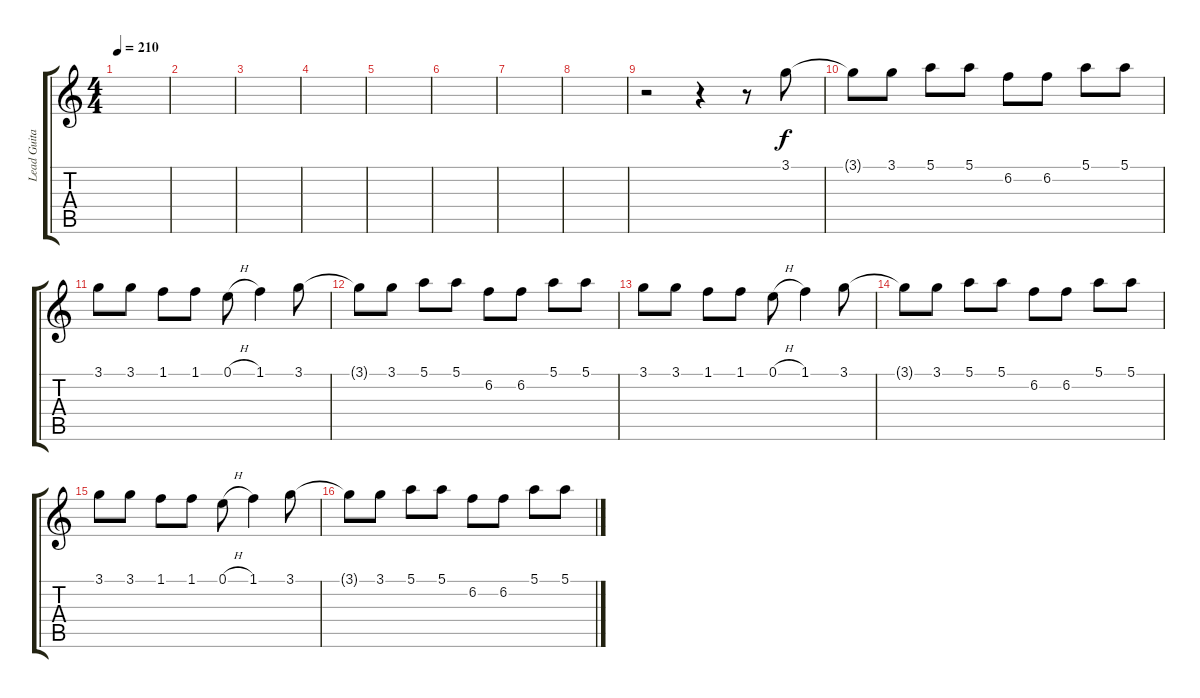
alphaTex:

\track ("Lead Guitar Fill-Ins" "Lead Guita") {instrument overdrivenguitar}
\staff {score tabs}
\tuning (E4 B3 G3 D3 A2 D2) {hide}
\ts (4 4)
\tempo 210
\clef g2
\ks c
|
|
|
|
|
|
|
|
r.2 r.4 r.8 3.1.8 |
3.1{t}.8 3.1.8 5.1.8 5.1.8 6.2.8 6.2.8 5.1.8 5.1.8 |
3.1.8 3.1.8 1.1.8 1.1.8 0.1{h}.8 1.1.4 3.1.8 |
3.1{t}.8 3.1.8 5.1.8 5.1.8 6.2.8 6.2.8 5.1.8 5.1.8 |
3.1.8 3.1.8 1.1.8 1.1.8 0.1{h}.8 1.1.4 3.1.8 |
3.1{t}.8 3.1.8 5.1.8 5.1.8 6.2.8 6.2.8 5.1.8 5.1.8 |
3.1.8 3.1.8 1.1.8 1.1.8 0.1{h}.8 1.1.4 3.1.8 |
3.1{t}.8 3.1.8 5.1.8 5.1.8 6.2.8 6.2.8 5.1.8 5.1.8
